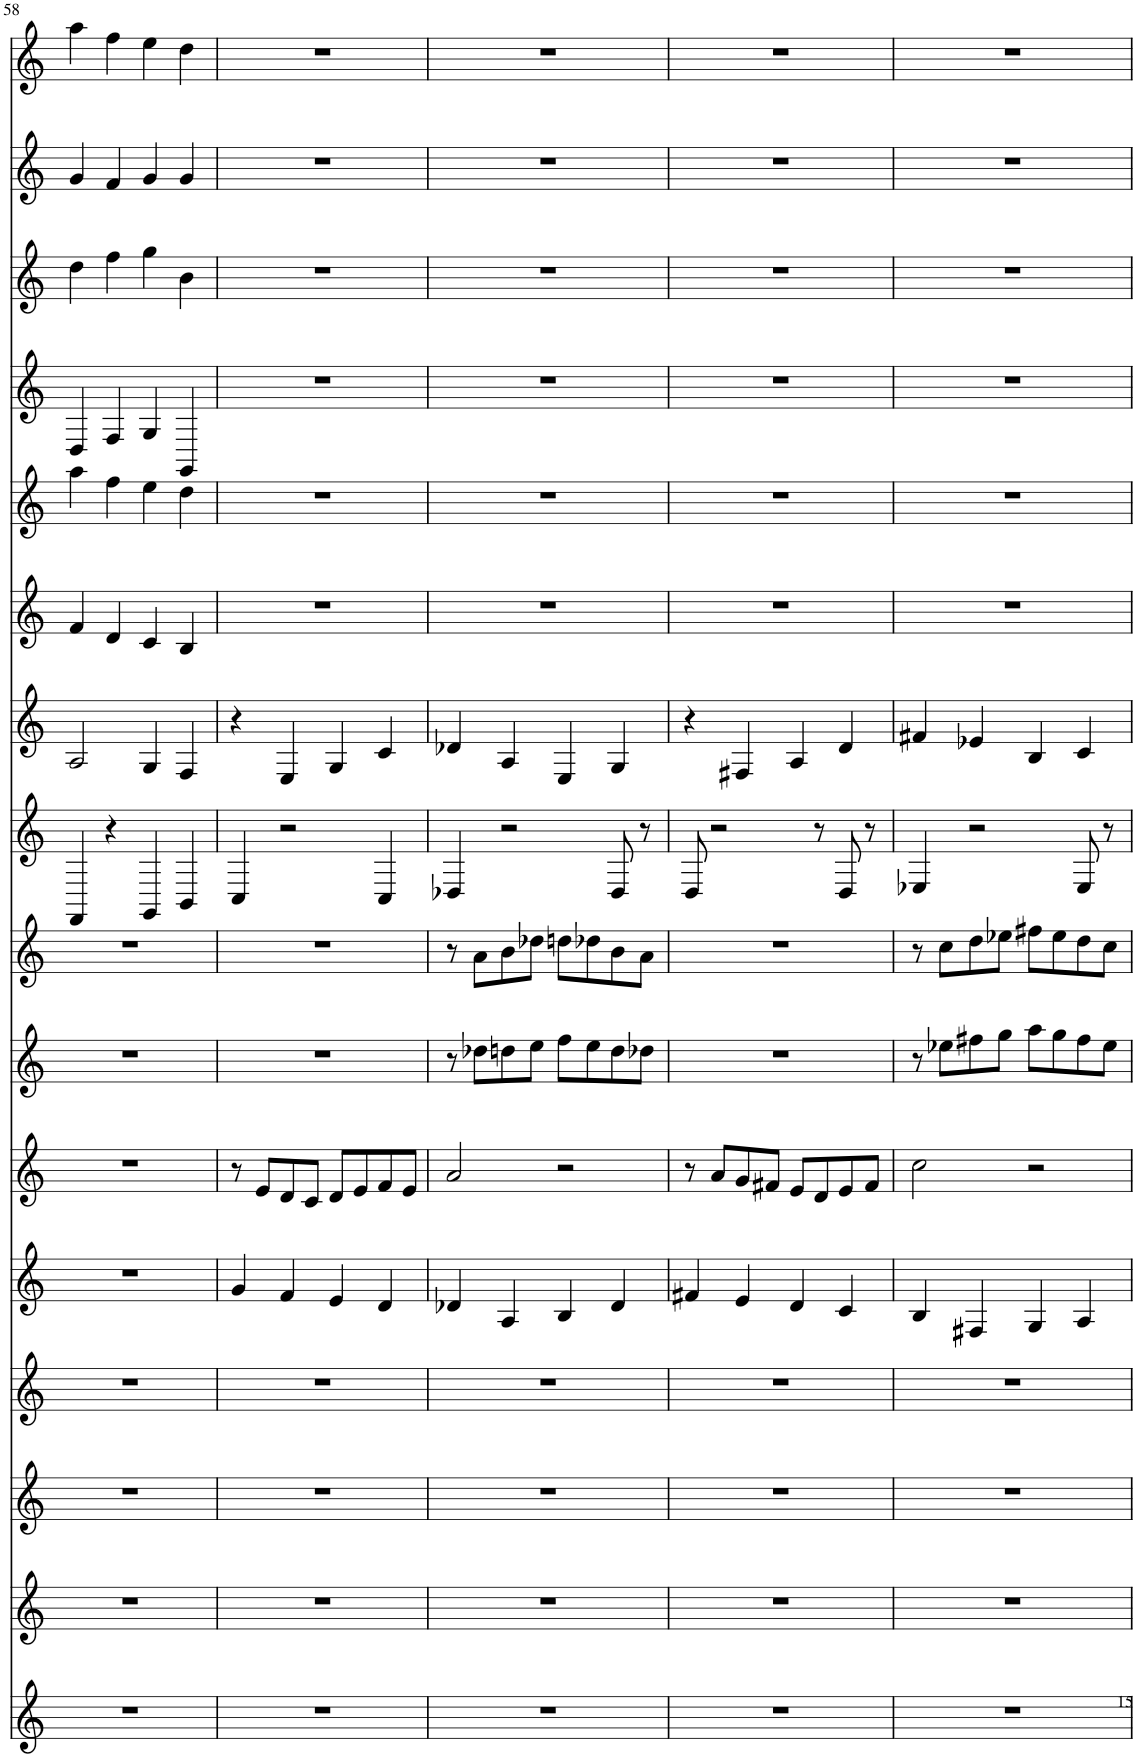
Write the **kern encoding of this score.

**kern	**kern	**kern	**kern	**kern	**kern	**kern	**kern	**kern	**kern	**kern	**kern	**kern	**kern	**kern	**kern
*part16	*part15	*part14	*part13	*part12	*part11	*part10	*part9	*part8	*part7	*part6	*part5	*part4	*part3	*part2	*part1
*staff16	*staff15	*staff14	*staff13	*staff12	*staff11	*staff10	*staff9	*staff8	*staff7	*staff6	*staff5	*staff4	*staff3	*staff2	*staff1
*I"posaune	*I"horn 2	*I"horn 1	*I"fluegel	*I"fagott	*I"clarin	*I"oboe	*I"floete	*I"baesser	*I"chelli	*I"bratschen	*I"geigen	*I"bass	*I"tenor	*I"alt	*I"sopran
*	*	*	*	*	*	*	*	*	*	*	*	*I'B	*I'T	*I'A	*I'S
!!LO:PB:g=z
*clefG2	*clefG2	*clefG2	*clefG2	*clefG2	*clefG2	*clefG2	*clefG2	*clefG2	*clefG2	*clefG2	*clefG2	*clefG2	*clefG2	*clefG2	*clefG2
*	*	*	*Trd7c12	*	*	*	*	*	*	*Trd12c21	*Trd8c14	*	*	*	*
*k[]	*k[]	*k[]	*k[]	*k[]	*k[]	*k[]	*k[]	*k[]	*k[]	*k[]	*k[]	*k[]	*k[]	*k[]	*k[]
*M4/4	*M4/4	*M4/4	*M4/4	*M4/4	*M4/4	*M4/4	*M4/4	*M4/4	*M4/4	*M4/4	*M4/4	*M4/4	*M4/4	*M4/4	*M4/4
=58	=58	=58	=58	=58	=58	=58	=58	=58	=58	=58	=58	=58	=58	=58	=58
1r	1r	1r	1r	1r	1r	1r	1r	4FF/	2A/	4f/	4aa\	4D/	4dd\	4g/	4aa\
.	.	.	.	.	.	.	.	4r	.	4d/	4ff\	4F/	4ff\	4f/	4ff\
.	.	.	.	.	.	.	.	4GG/	4G/	4c/	4ee\	4G/	4gg\	4g/	4ee\
.	.	.	.	.	.	.	.	4BB/	4F/	4B/	4dd\	4GG/	4b\	4g/	4dd\
=59	=59	=59	=59	=59	=59	=59	=59	=59	=59	=59	=59	=59	=59	=59	=59
1r	1r	1r	1r	4g/	8r	1r	1r	4C/	4r	1r	1r	1r	1r	1r	1r
.	.	.	.	.	8e/L	.	.	.	.	.	.	.	.	.	.
.	.	.	.	4f/	8d/	.	.	2r	4E/	.	.	.	.	.	.
.	.	.	.	.	8c/J	.	.	.	.	.	.	.	.	.	.
.	.	.	.	4e/	8d/L	.	.	.	4G/	.	.	.	.	.	.
.	.	.	.	.	8e/	.	.	.	.	.	.	.	.	.	.
.	.	.	.	4d/	8f/	.	.	4C/	4c/	.	.	.	.	.	.
.	.	.	.	.	8e/J	.	.	.	.	.	.	.	.	.	.
=60	=60	=60	=60	=60	=60	=60	=60	=60	=60	=60	=60	=60	=60	=60	=60
1r	1r	1r	1r	4d-X/	2a/	8r	8r	4D-X/	4d-X/	1r	1r	1r	1r	1r	1r
.	.	.	.	.	.	8dd-X\L	8a\L	.	.	.	.	.	.	.	.
.	.	.	.	4A/	.	8ddn\	8b\	2r	4A/	.	.	.	.	.	.
.	.	.	.	.	.	8ee\J	8dd-X\J	.	.	.	.	.	.	.	.
.	.	.	.	4B/	2r	8ff\L	8ddn\L	.	4E/	.	.	.	.	.	.
.	.	.	.	.	.	8ee\	8dd-X\	.	.	.	.	.	.	.	.
.	.	.	.	4d-/	.	8dd\	8b\	8D-/	4G/	.	.	.	.	.	.
.	.	.	.	.	.	8dd-X\J	8a\J	8r	.	.	.	.	.	.	.
=61	=61	=61	=61	=61	=61	=61	=61	=61	=61	=61	=61	=61	=61	=61	=61
1r	1r	1r	1r	4f#X/	8r	1r	1r	8D/	4r	1r	1r	1r	1r	1r	1r
.	.	.	.	.	8a/L	.	.	2r	.	.	.	.	.	.	.
.	.	.	.	4e/	8g/	.	.	.	4F#X/	.	.	.	.	.	.
.	.	.	.	.	8f#X/J	.	.	.	.	.	.	.	.	.	.
.	.	.	.	4d/	8e/L	.	.	.	4A/	.	.	.	.	.	.
.	.	.	.	.	8d/	.	.	8r	.	.	.	.	.	.	.
.	.	.	.	4c/	8e/	.	.	8D/	4d/	.	.	.	.	.	.
.	.	.	.	.	8f#/J	.	.	8r	.	.	.	.	.	.	.
=62	=62	=62	=62	=62	=62	=62	=62	=62	=62	=62	=62	=62	=62	=62	=62
1r	1r	1r	1r	4B/	2cc\	8r	8r	4E-X/	4f#X/	1r	1r	1r	1r	1r	1r
.	.	.	.	.	.	8ee-X\L	8cc\L	.	.	.	.	.	.	.	.
.	.	.	.	4F#X/	.	8ff#X\	8dd\	2r	4e-X/	.	.	.	.	.	.
.	.	.	.	.	.	8gg\J	8ee-X\J	.	.	.	.	.	.	.	.
.	.	.	.	4G/	2r	8aa\L	8ff#X\L	.	4B/	.	.	.	.	.	.
.	.	.	.	.	.	8gg\	8ee-\	.	.	.	.	.	.	.	.
.	.	.	.	4A/	.	8ff#\	8dd\	8E-/	4c/	.	.	.	.	.	.
.	.	.	.	.	.	8ee-\J	8cc\J	8r	.	.	.	.	.	.	.
=	=	=	=	=	=	=	=	=	=	=	=	=	=	=	=
*-	*-	*-	*-	*-	*-	*-	*-	*-	*-	*-	*-	*-	*-	*-	*-
